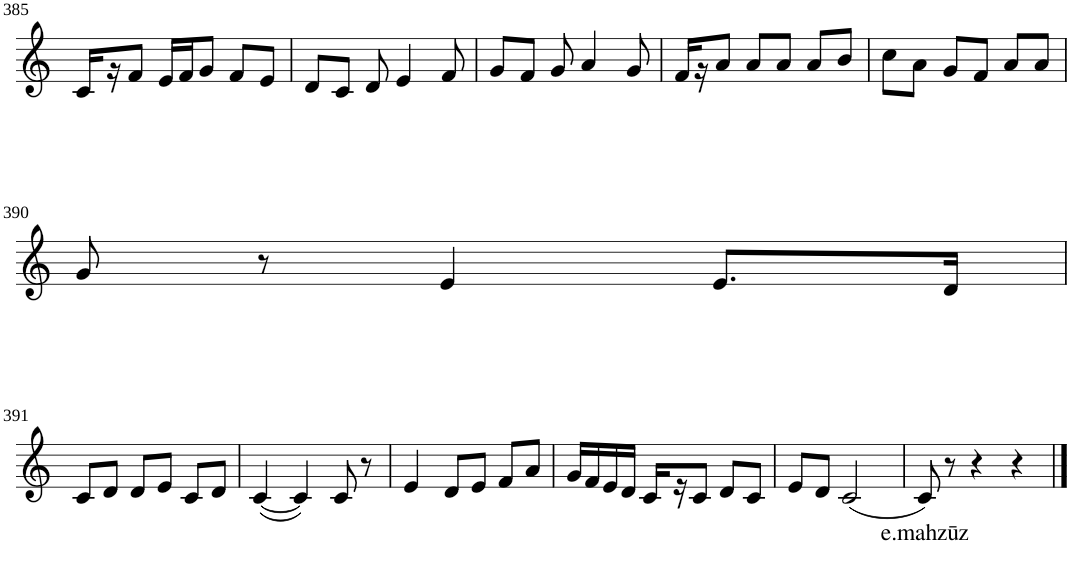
**kern	**text
*part1	*part1
*staff1	*staff1
*I"Violin	*
!!LO:PB:g=z
*clefG2	*
*k[]	*
*M3/4	*
=385	=385
16c/LL	.
16r	.
8f/J	.
16e/LL	.
16f/J	.
8g/J	.
8f/L	.
8e/J	.
=386	=386
8d/L	.
8c/J	.
8d/	.
4e/	.
8f/	.
=387	=387
8g/L	.
8f/J	.
8g/	.
4a/	.
8g/	.
=388	=388
16f/LL	.
16r	.
8a/J	.
8a/L	.
8a/J	.
8a/L	.
8b/J	.
=389	=389
8cc\L	.
8a\J	.
8g/L	.
8f/J	.
8a/L	.
8a/J	.
!!LO:LB:g=z
=390	=390
8g/	.
8r	.
4e/	.
8.e/L	.
16d/Jk	.
!!LO:LB:g=z
=391	=391
8c/L	.
8d/J	.
8d/L	.
8e/J	.
8c/L	.
8d/J	.
=392	=392
([4c/	.
4c/])	.
8c/	.
8r	.
=393	=393
4e/	.
8d/L	.
8e/J	.
8f/L	.
8a/J	.
=394	=394
16g/LL	.
16f/	.
16e/	.
16d/JJ	.
16c/LL	.
16r	.
8c/J	.
8d/L	.
8c/J	.
=395	=395
8e/L	.
8d/J	.
(2c/	.
=396	=396
!	!LO:LY:b
8c/)	e.mahzūz
8r	.
4r	.
4r	.
==	==
*-	*-
